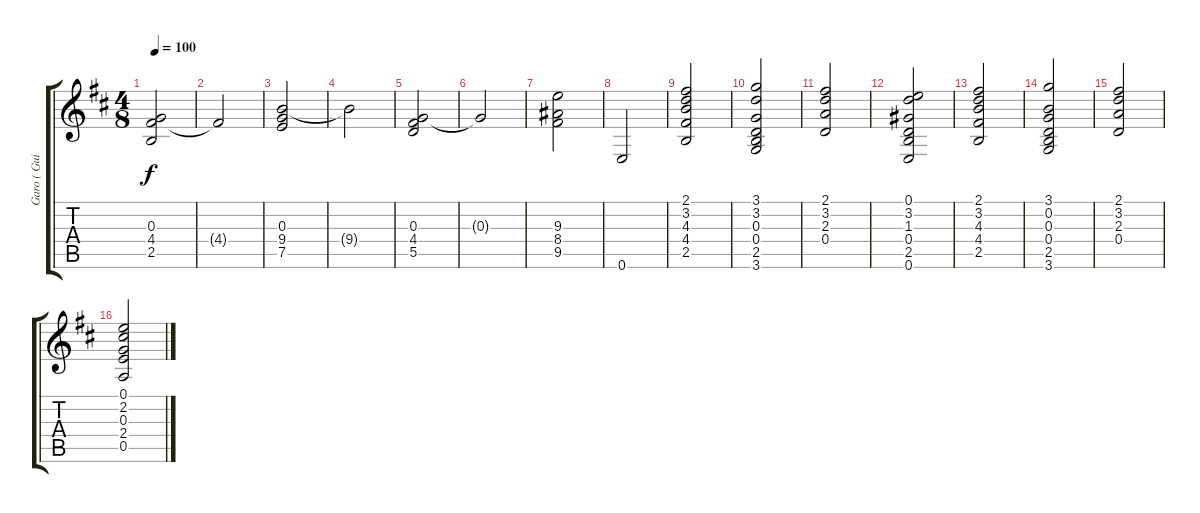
\track ("Garo ( Guitarra Ritmica)" "Garo ( Gui") {instrument acousticguitarnylon}
\staff {score tabs}
\tuning (E4 B3 G3 D3 A2 E2) {hide}
\ts (4 8)
\tempo 100
\clef g2
\ks bminor
(0.3 4.4 2.5).2{dy f} |
4.4{t}.2 |
(0.3 9.4 7.5).2 |
9.4{t}.2 |
(0.3 4.4 5.5).2 |
0.3{t}.2 |
(9.3 8.4 9.5).2 |
0.6.2 |
(2.1 3.2 4.3 4.4 2.5).2 |
(3.1 3.2 0.3 0.4 2.5 3.6).2 |
(2.1 3.2 2.3 0.4).2 |
(0.1 3.2 1.3 0.4 2.5 0.6).2 |
(2.1 3.2 4.3 4.4 2.5).2 |
(3.1 0.2 0.3 0.4 2.5 3.6).2 |
(2.1 3.2 2.3 0.4).2 |
(0.1 2.2 0.3 2.4 0.5).2
